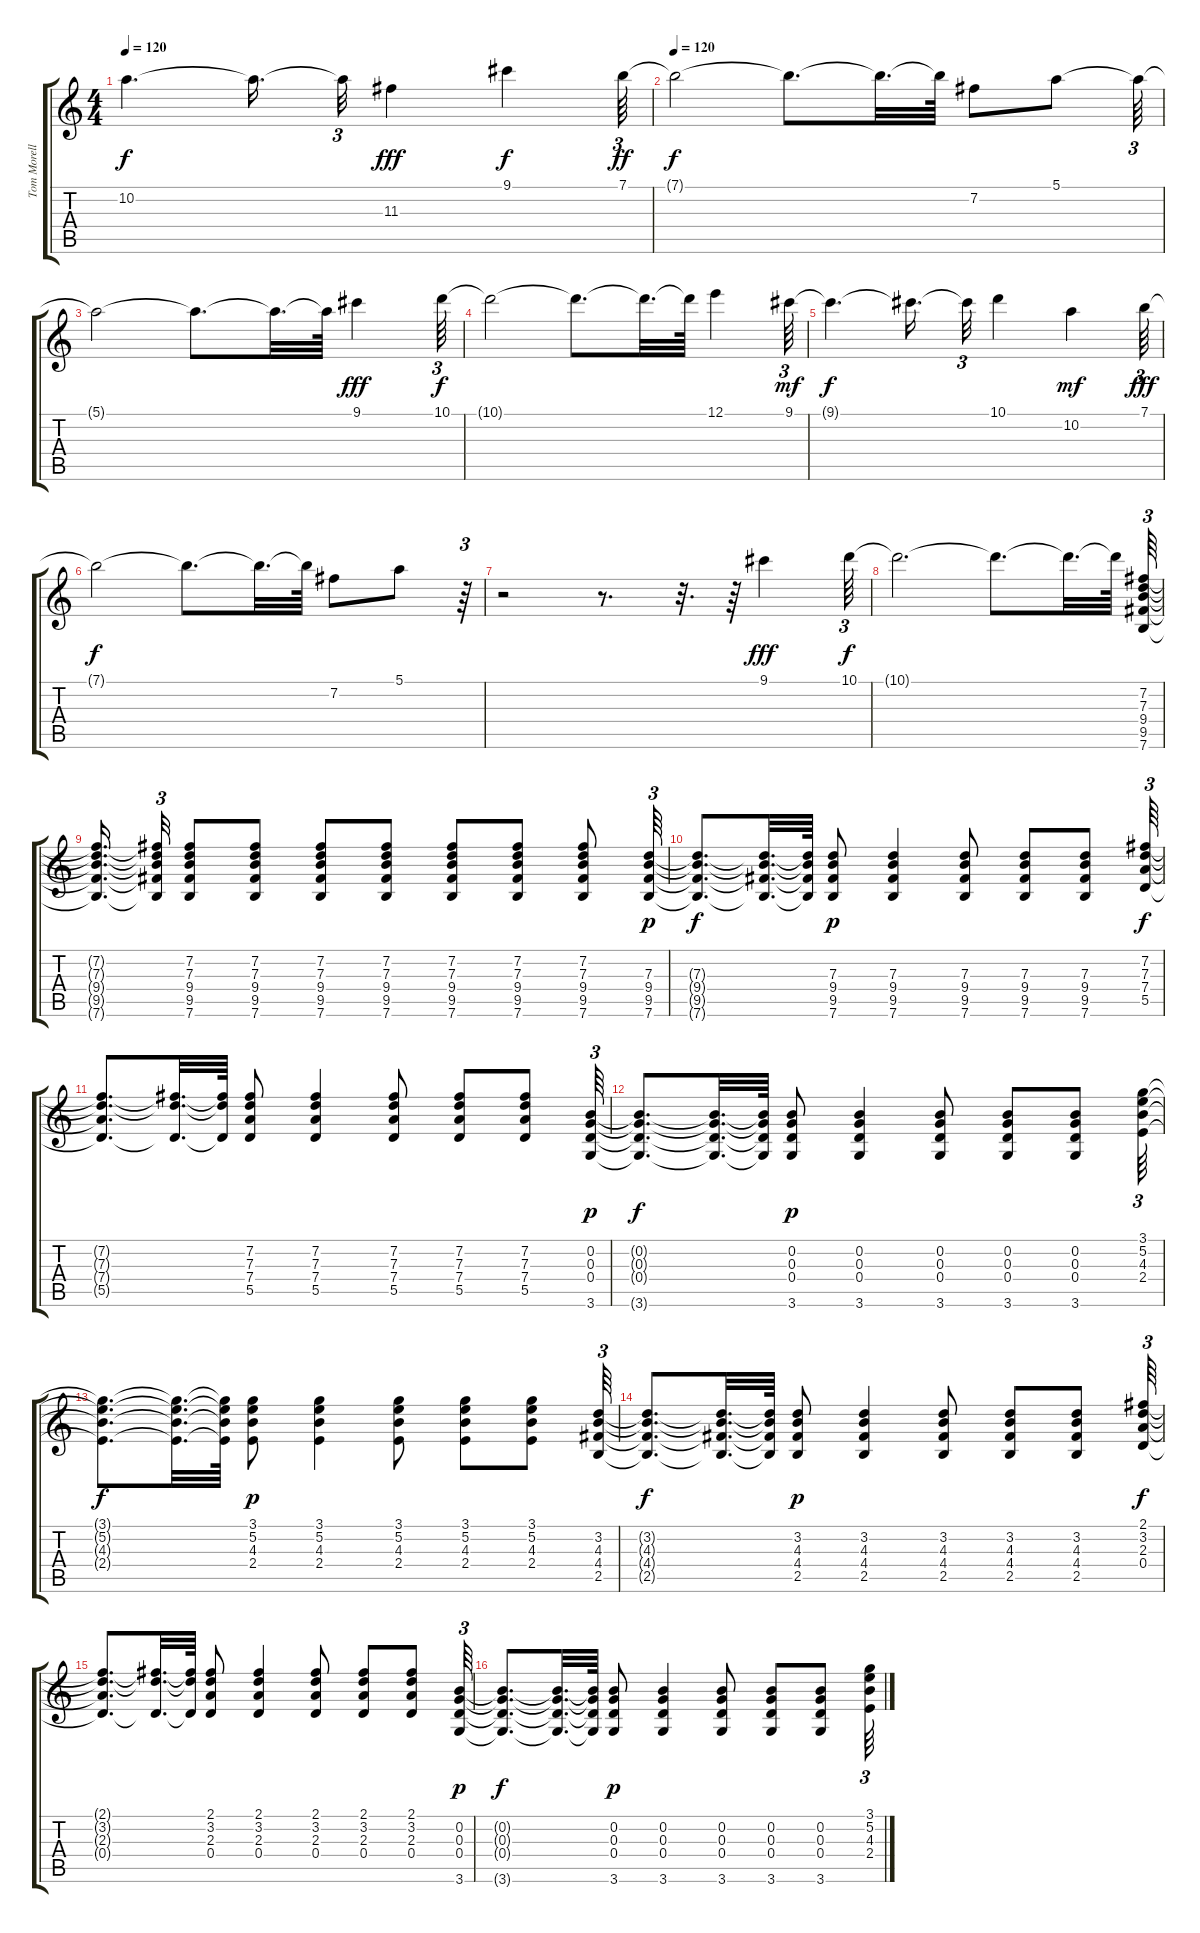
\track ("Tom Morello" "Tom Morell") {instrument electricguitarjazz}
\staff {score tabs}
\tuning (E4 B3 G3 D3 A2 E2) {hide}
\ts (4 4)
\tempo 120
\clef g2
\ks c
10.2{t}.4{d dy f} 10.2{t}.16{d} 10.2{t}.32{tu (3 2)} 11.3.4{dy fff} 9.1.4{dy f} 7.1.64{tu (3 2) dy ff} |
\tempo 120
7.1{t}.2{dy f} 7.1{t}.8{d} 7.1{t}.32{d} 7.1{t}.64 7.2.8 5.1.8 5.1{t}.64{tu (3 2)} |
5.1{t}.2 5.1{t}.8{d} 5.1{t}.32{d} 5.1{t}.64 9.1.4{dy fff} 10.1.64{tu (3 2) dy f} |
10.1{t}.2 10.1{t}.8{d} 10.1{t}.32{d} 10.1{t}.64 12.1.4 9.1.64{tu (3 2) dy mf} |
9.1{t}.4{d dy f} 9.1{t}.16{d} 9.1{t}.32{tu (3 2)} 10.1.4 10.2.4{dy mf} 7.1.64{tu (3 2) dy fff} |
7.1{t}.2{dy f} 7.1{t}.8{d} 7.1{t}.32{d} 7.1{t}.64 7.2.8 5.1.8 r.64{tu (3 2)} |
r.2 r.8{d} r.32{d} r.64 9.1.4{dy fff} 10.1.64{tu (3 2) dy f} |
10.1{t}.2{d} 10.1{t}.8{d} 10.1{t}.32{d} 10.1{t}.64 (7.2 7.3 9.4 9.5 7.6).64{tu (3 2) volume 5 instrument distortionguitar} |
(7.2{t} 7.3{t} 9.4{t} 9.5{t} 7.6{t}).16{d beam splitsecondary} (7.2{t} 7.3{t} 9.4{t} 9.5{t} 7.6{t}).32{tu (3 2)} (7.2 7.3 9.4 9.5 7.6).8{volume 6} (7.2 7.3 9.4 9.5 7.6).8{volume 7} (7.2 7.3 9.4 9.5 7.6).8{volume 8} (7.2 7.3 9.4 9.5 7.6).8{volume 9} (7.2 7.3 9.4 9.5 7.6).8{volume 10} (7.2 7.3 9.4 9.5 7.6).8{volume 11} (7.2 7.3 9.4 9.5 7.6).8{volume 12} (7.3 9.4 9.5 7.6).64{tu (3 2) dy p instrument distortionguitar} |
(7.3{t} 9.4{t} 9.5{t} 7.6{t}).8{d dy f} (7.3{t} 9.4{t} 9.5{t} 7.6{t}).32{d} (7.3{t} 9.4{t} 9.5{t} 7.6{t}).64 (7.3 9.4 9.5 7.6).8{dy p} (7.3 9.4 9.5 7.6).4 (7.3 9.4 9.5 7.6).8 (7.3 9.4 9.5 7.6).8 (7.3 9.4 9.5 7.6).8 (7.2 7.3 7.4 5.5).64{tu (3 2) dy f} |
(7.2{t} 7.3{t} 7.4{t} 5.5{t}).8{d} (7.2{t} 7.3{t} 5.5{t}).32{d} (7.2{t} 7.3{t} 5.5{t}).64 (7.2 7.3 7.4 5.5).8 (7.2 7.3 7.4 5.5).4 (7.2 7.3 7.4 5.5).8 (7.2 7.3 7.4 5.5).8 (7.2 7.3 7.4 5.5).8 (0.2 0.3 0.4 3.6).64{tu (3 2) dy p} |
(0.2{t} 0.3{t} 0.4{t} 3.6{t}).8{d dy f} (0.2{t} 0.3{t} 0.4{t} 3.6{t}).32{d} (0.2{t} 0.3{t} 0.4{t} 3.6{t}).64 (0.2 0.3 0.4 3.6).8{dy p} (0.2 0.3 0.4 3.6).4 (0.2 0.3 0.4 3.6).8 (0.2 0.3 0.4 3.6).8 (0.2 0.3 0.4 3.6).8 (3.1 5.2 4.3 2.4).64{tu (3 2)} |
(3.1{t} 5.2{t} 4.3{t} 2.4{t}).8{d dy f} (3.1{t} 5.2{t} 4.3{t} 2.4{t}).32{d} (3.1{t} 5.2{t} 4.3{t} 2.4{t}).64 (3.1 5.2 4.3 2.4).8{dy p} (3.1 5.2 4.3 2.4).4 (3.1 5.2 4.3 2.4).8 (3.1 5.2 4.3 2.4).8 (3.1 5.2 4.3 2.4).8 (3.2 4.3 4.4 2.5).64{tu (3 2) instrument distortionguitar} |
(3.2{t} 4.3{t} 4.4{t} 2.5{t}).8{d dy f} (3.2{t} 4.3{t} 4.4{t} 2.5{t}).32{d} (3.2{t} 4.3{t} 4.4{t} 2.5{t}).64 (3.2 4.3 4.4 2.5).8{dy p} (3.2 4.3 4.4 2.5).4 (3.2 4.3 4.4 2.5).8 (3.2 4.3 4.4 2.5).8 (3.2 4.3 4.4 2.5).8 (2.1 3.2 2.3 0.4).64{tu (3 2) dy f} |
(2.1{t} 3.2{t} 2.3{t} 0.4{t}).8{d} (2.1{t} 3.2{t} 0.4{t}).32{d} (2.1{t} 3.2{t} 0.4{t}).64 (2.1 3.2 2.3 0.4).8 (2.1 3.2 2.3 0.4).4 (2.1 3.2 2.3 0.4).8 (2.1 3.2 2.3 0.4).8 (2.1 3.2 2.3 0.4).8 (0.2 0.3 0.4 3.6).64{tu (3 2) dy p} |
(0.2{t} 0.3{t} 0.4{t} 3.6{t}).8{d dy f} (0.2{t} 0.3{t} 0.4{t} 3.6{t}).32{d} (0.2{t} 0.3{t} 0.4{t} 3.6{t}).64 (0.2 0.3 0.4 3.6).8{dy p} (0.2 0.3 0.4 3.6).4 (0.2 0.3 0.4 3.6).8 (0.2 0.3 0.4 3.6).8 (0.2 0.3 0.4 3.6).8 (3.1 5.2 4.3 2.4).64{tu (3 2)}
